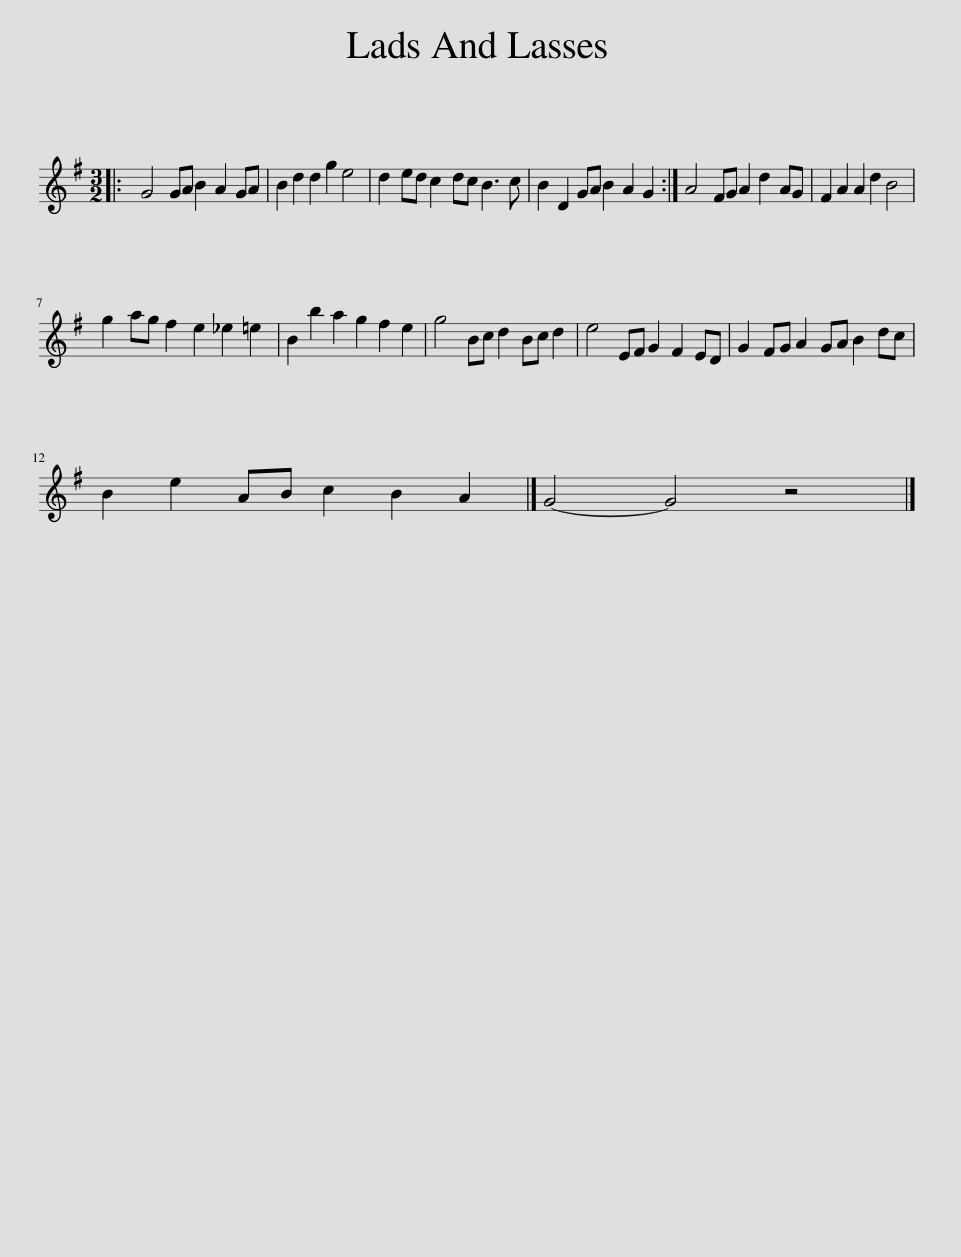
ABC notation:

X:1
L:1/8
M:3/2
I:linebreak $
K:G
V:1 treble
V:1
|: G4 GA B2 A2 GA | B2 d2 d2 g2 e4 | d2 ed c2 dc B3 c | B2 D2 GA B2 A2 G2 :| A4 FG A2 d2 AG | %5
 F2 A2 A2 d2 B4 |$ g2 ag f2 e2 _e2 =e2 | B2 b2 a2 g2 f2 e2 | g4 Bc d2 Bc d2 | e4 EF G2 F2 ED | %10
 G2 FG A2 GA B2 dc |$ B2 e2 AB c2 B2 A2 |] G4- G4 z4 |] %13
